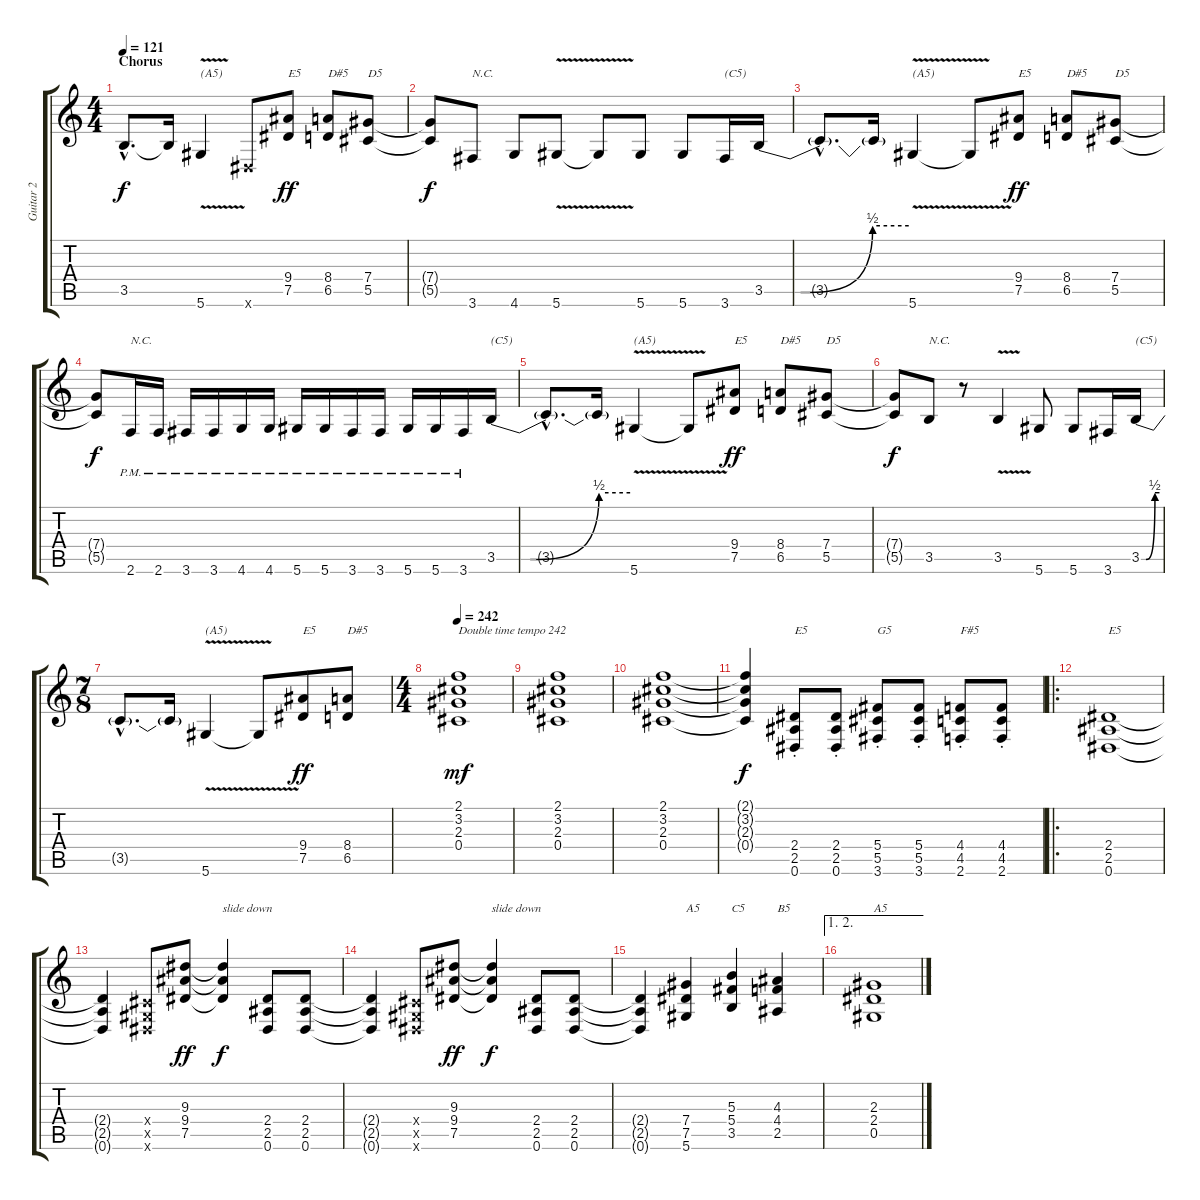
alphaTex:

\track ("Guitar 2" "Guitar 2") {instrument distortionguitar}
\staff {score tabs}
\tuning (Eb4 Bb3 Gb3 Db3 Ab2 Eb2) {hide}
\ts (4 4)
\section ("" "Chorus")
\tempo 121
\clef g2
\ks c
3.5{hac t}.8{d dy f} 3.5{t}.16 5.6{v}.4{txt "(A5)"} 0.6{x}.8 (9.4 7.5).8{txt "E5" dy ff} (8.4 6.5).8{txt "D#5"} (7.4 5.5).8{txt "D5"} |
(7.4{t} 5.5{t}).8{dy f} 3.6.8{txt "N.C."} 4.6.8 5.6{v}.8 5.6{t}.8 5.6.8 5.6.8 3.6.16{txt "(C5)"} 3.5{be (custom 0 0 15 0 45 2 60 2)}.16 |
3.5{hac t}.8{d} 3.5{t}.16 5.6{v}.4{txt "(A5)"} 5.6{t}.8 (9.4 7.5).8{txt "E5" dy ff} (8.4 6.5).8{txt "D#5"} (7.4 5.5).8{txt "D5"} |
(7.4{t} 5.5{t}).8{dy f} 2.6{pm}.16{txt "N.C."} 2.6{pm}.16 3.6{pm}.16 3.6{pm}.16 4.6{pm}.16 4.6{pm}.16 5.6{pm}.16 5.6{pm}.16 3.6{pm}.16 3.6{pm}.16 5.6{pm}.16 5.6{pm}.16 3.6{pm}.16 3.5{be (custom 0 0 15 0 46 2 60 2)}.16{txt "(C5)"} |
3.5{hac t}.8{d} 3.5{t}.16 5.6{v}.4{txt "(A5)"} 5.6{t}.8 (9.4 7.5).8{txt "E5" dy ff} (8.4 6.5).8{txt "D#5"} (7.4 5.5).8{txt "D5"} |
(7.4{t} 5.5{t}).8{dy f} 3.5.8{txt "N.C."} r.8 3.5{v}.4 5.6.8 5.6.8 3.6.16 3.5{be (custom 0 0 15 0 45 2 60 2)}.16{txt "(C5)"} |
\ts (7 8)
3.5{hac t}.8{d} 3.5{t}.16 5.6{v}.4{txt "(A5)"} 5.6{t}.8 (9.4 7.5).8{txt "E5" dy ff} (8.4 6.5).8{txt "D#5"} |
\ts (4 4)
\tempo 242
(2.1 3.2 2.3 0.4).1{txt "Double time tempo 242" dy mf} |
(2.1 3.2 2.3 0.4).1 |
(2.1 3.2 2.3 0.4).1 |
(2.1{t} 3.2{t} 2.3{t} 0.4{t}).4{dy f} (2.4{st} 2.5 0.6).8{txt "E5"} (2.4{st} 2.5 0.6).8 (5.4{st} 5.5 3.6).8{txt "G5"} (5.4{st} 5.5 3.6).8 (4.4{st} 4.5 2.6).8{txt "F#5"} (4.4{st} 4.5 2.6).8 |
\ro
(2.4 2.5 0.6).1{txt "E5"} |
(2.4{t} 2.5{t} 0.6{t}).4 (0.4{x} 0.5{x} 0.6{x}).8 (9.3 9.4 7.5).8{dy ff} (9.3{t} 9.4{t} 7.5{t}).4{txt "slide down" dy f} (2.4 2.5 0.6).8 (2.4 2.5 0.6).8 |
(2.4{t} 2.5{t} 0.6{t}).4 (0.4{x} 0.5{x} 0.6{x}).8 (9.3 9.4 7.5).8{dy ff} (9.3{t} 9.4{t} 7.5{t}).4{txt "slide down" dy f} (2.4 2.5 0.6).8 (2.4 2.5 0.6).8 |
(2.4{t} 2.5{t} 0.6{t}).4 (7.4 7.5 5.6).4{txt "A5"} (5.3 5.4 3.5).4{txt "C5"} (4.3 4.4 2.5).4{txt "B5"} |
\ae (1 2)
(2.3 2.4 0.5).1{txt "A5"}
